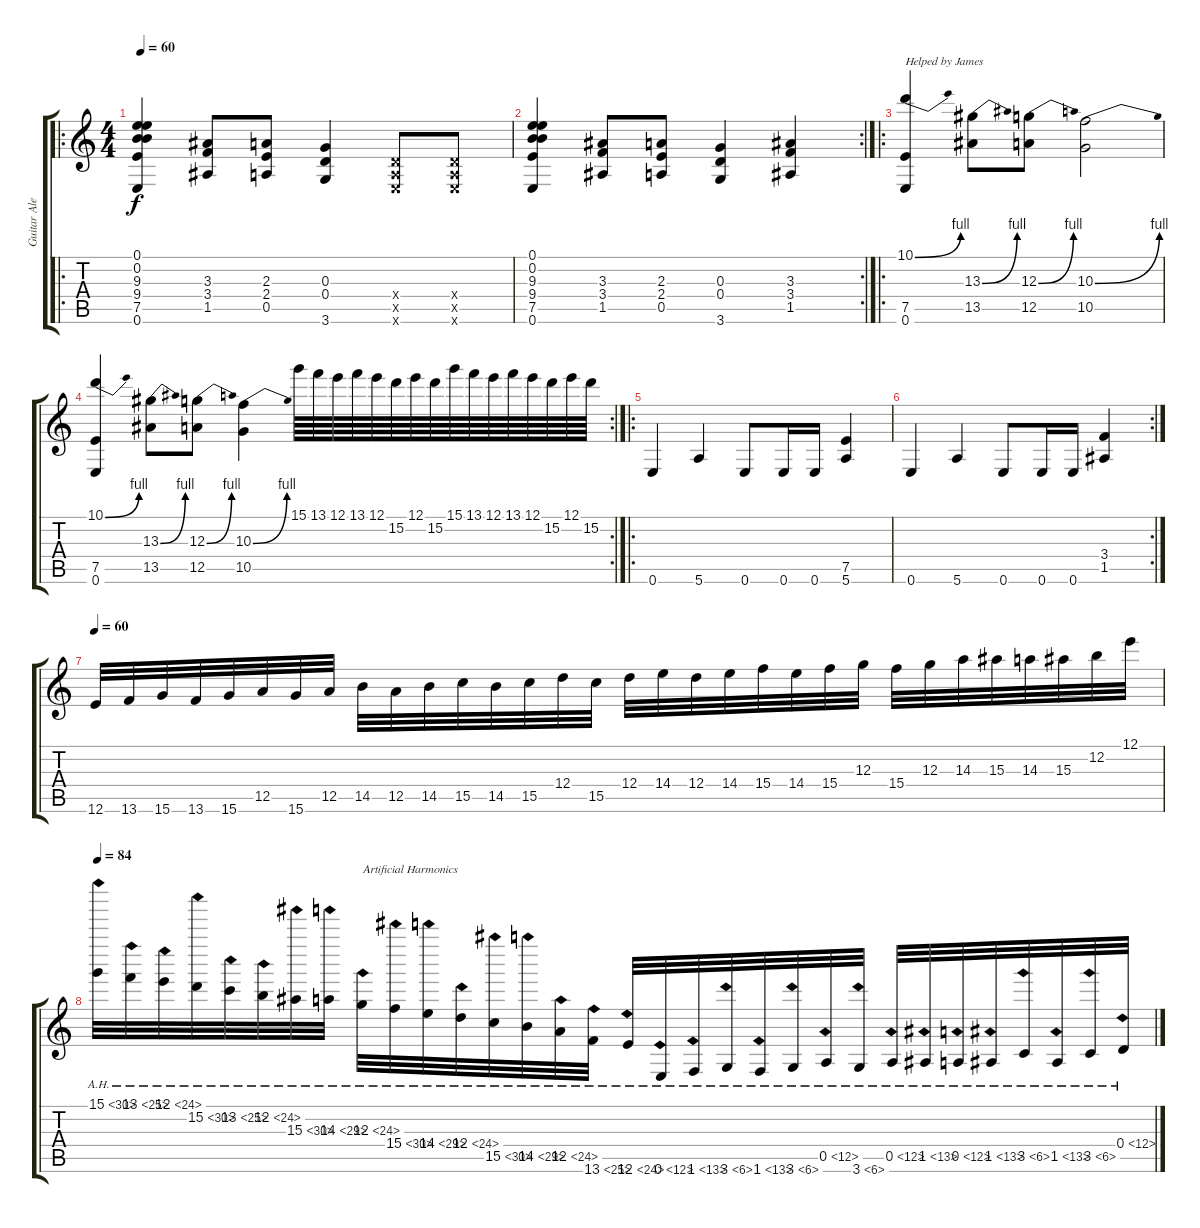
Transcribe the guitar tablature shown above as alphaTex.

\track ("Guitar Alex" "Guitar Ale") {instrument overdrivenguitar}
\staff {score tabs}
\tuning (E4 B3 G3 D3 A2 E2) {hide}
\ro
\ts (4 4)
\tempo 60
\tempo 120
\tempo 60
\clef g2
\ks c
(0.1 0.2 9.3 9.4 7.5 0.6).4{dy f instrument overdrivenguitar} (3.3 3.4 1.5).8 (2.3 2.4 0.5).8 (0.3 0.4 3.6).4 (0.4{x} 0.5{x} 0.6{x}).8 (0.4{x} 0.5{x} 0.6{x}).8 |
\rc 2
(0.1 0.2 9.3 9.4 7.5 0.6).4 (3.3 3.4 1.5).8 (2.3 2.4 0.5).8 (0.3 0.4 3.6).4 (3.3 3.4 1.5).4 |
\ro
(10.1{be (bend 0 0 60 4)} 7.5 0.6).4{txt "Helped by James"} (13.3{be (bend 0 0 60 4)} 13.5).8 (12.3{be (bend 0 0 60 4)} 12.5).8 (10.3{be (bend 0 0 60 4)} 10.5).2 |
\rc 2
(10.1{be (bend 0 0 60 4)} 7.5 0.6).4 (13.3{be (bend 0 0 60 4)} 13.5).8 (12.3{be (bend 0 0 60 4)} 12.5).8 (10.3{be (bend 0 0 60 4)} 10.5).4 15.1.64 13.1.64 12.1.64 13.1.64 12.1.64 15.2.64 12.1.64 15.2.64 15.1.64 13.1.64 12.1.64 13.1.64 12.1.64 15.2.64 12.1.64 15.2.64 |
\ro
0.6.4 5.6.4 0.6.8 0.6.16 0.6.16 (7.5 5.6).4 |
\rc 2
0.6.4 5.6.4 0.6.8 0.6.16 0.6.16 (3.4 1.5).4 |
\tempo 60
12.6.32 13.6.32 15.6.32 13.6.32 15.6.32 12.5.32 15.6.32 12.5.32 14.5.32 12.5.32 14.5.32 15.5.32 14.5.32 15.5.32 12.4.32 15.5.32 12.4.32 14.4.32 12.4.32 14.4.32 15.4.32 14.4.32 15.4.32 12.3.32 15.4.32 12.3.32 14.3.32 15.3.32 14.3.32 15.3.32 12.2.32 12.1.32 |
\tempo 84
15.1{ah 15}.32 13.1{ah 12}.32 12.1{ah 12}.32 15.2{ah 15}.32 13.2{ah 12}.32 12.2{ah 12}.32 15.3{ah 15}.32 14.3{ah 15}.32 12.3{ah 12}.32{txt "Artificial Harmonics"} 15.4{ah 15}.32 14.4{ah 15}.32 12.4{ah 12}.32 15.5{ah 15}.32 14.5{ah 15}.32 12.5{ah 12}.32 13.6{ah 12}.32 12.6{ah 12}.32 0.6{ah 12}.32 1.6{ah 12}.32 3.6{ah 3}.32 1.6{ah 12}.32 3.6{ah 3}.32 0.5{ah 12}.32 3.6{ah 3}.32 0.5{ah 12}.32 1.5{ah 12}.32 0.5{ah 12}.32 1.5{ah 12}.32 3.5{ah 3}.32 1.5{ah 12}.32 3.5{ah 3}.32 0.4{ah 12}.32
